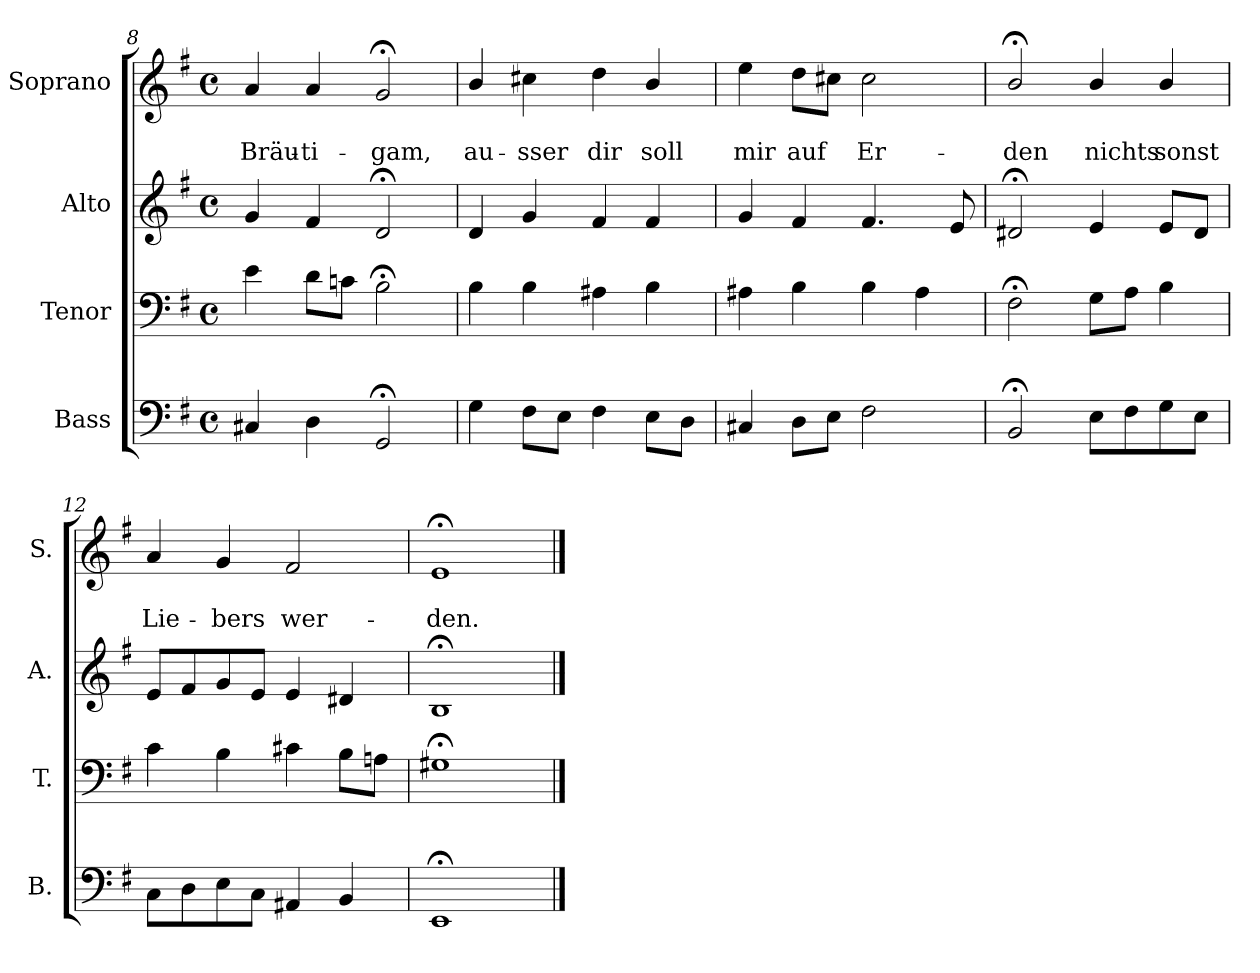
**kern	**kern	**kern	**kern	**text	**text
*part4	*part3	*part2	*part1	*part1	*part1
*staff4	*staff3	*staff2	*staff1	*staff1	*staff1
*I"Bass	*I"Tenor	*I"Alto	*I"Soprano	*	*
*I'B.	*I'T.	*I'A.	*I'S.	*	*
*clefF4	*clefF4	*clefG2	*clefG2	*	*
*k[f#]	*k[f#]	*k[f#]	*k[f#]	*	*
*G:	*G:	*G:	*e:	*	*
*M4/4	*M4/4	*M4/4	*M4/4	*	*
*met(c)	*met(c)	*met(c)	*met(c)	*	*
=8	=8	=8	=8	=8	=8
4C#X/	4e\	4g/	4a/	.	Bräu-
4D\	8d\L	4f#/	4a/	.	-ti-
.	8cn\J	.	.	.	.
2GG;</	2B;<\	2d;</	2g;</	.	-gam,
=9	=9	=9	=9	=9	=9
4G\	4B\	4d/	4b/	.	au-
8F#\L	4B\	4g/	4cc#X\	.	-sser
8E\J	.	.	.	.	.
4F#\	4A#X\	4f#/	4dd\	.	dir
8E\L	4B\	4f#/	4b/	.	soll
8D\J	.	.	.	.	.
=10	=10	=10	=10	=10	=10
4C#X/	4A#X\	4g/	4ee\	.	mir
8D\L	4B\	4f#/	8dd\L	.	auf
8E\J	.	.	8cc#X\J	.	.
2F#\	4B\	4.f#/	2cc#\	.	Er-
.	4A#\	.	.	.	.
.	.	8e/	.	.	.
=11	=11	=11	=11	=11	=11
2BB;</	2F#;<\	2d#X;</	2b;</	.	-den
8E\L	8G\L	4e/	4b/	.	nichts
8F#\	8A\J	.	.	.	.
8G\	4B\	8e/L	4b/	.	sonst
8E\J	.	8d#/J	.	.	.
=12	=12	=12	=12	=12	=12
8C\L	4c\	8e/L	4a/	.	Lie-
8D\	.	8f#/	.	.	.
8E\	4B\	8g/	4g/	.	-bers
8C\J	.	8e/J	.	.	.
4AA#X/	4c#X\	4e/	2f#/	.	wer-
4BB/	8B\L	4d#X/	.	.	.
.	8An\J	.	.	.	.
=13	=13	=13	=13	=13	=13
1EE;<	1G#X;<	1B;<	1e;<	.	-den.
==	==	==	==	==	==
*-	*-	*-	*-	*-	*-
